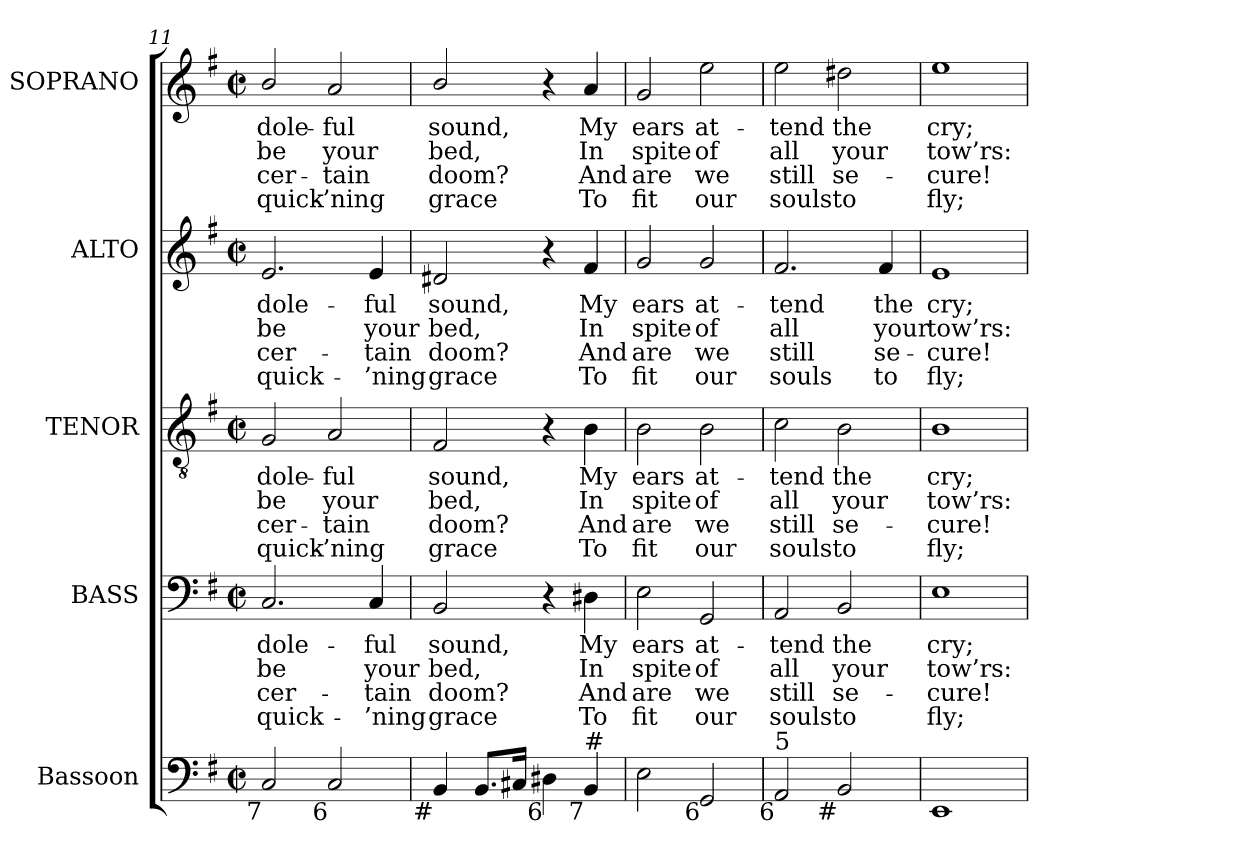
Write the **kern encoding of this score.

**kern	**kern	**text	**text	**text	**text	**kern	**text	**text	**text	**text	**kern	**text	**text	**text	**text	**kern	**text	**text	**text	**text
*part5	*part4	*part4	*part4	*part4	*part4	*part3	*part3	*part3	*part3	*part3	*part2	*part2	*part2	*part2	*part2	*part1	*part1	*part1	*part1	*part1
*staff5	*staff4	*staff4	*staff4	*staff4	*staff4	*staff3	*staff3	*staff3	*staff3	*staff3	*staff2	*staff2	*staff2	*staff2	*staff2	*staff1	*staff1	*staff1	*staff1	*staff1
*I"Bassoon	*I"BASS	*	*	*	*	*I"TENOR	*	*	*	*	*I"ALTO	*	*	*	*	*I"SOPRANO	*	*	*	*
*I'Bsn.	*I'B.	*	*	*	*	*I'T.	*	*	*	*	*I'A.	*	*	*	*	*I'S.	*	*	*	*
*clefF4	*clefF4	*	*	*	*	*clefGv2	*	*	*	*	*clefG2	*	*	*	*	*clefG2	*	*	*	*
*	*	*	*	*	*	*ITrd7c12	*	*	*	*	*	*	*	*	*	*	*	*	*	*
*k[f#]	*k[f#]	*	*	*	*	*k[f#]	*	*	*	*	*k[f#]	*	*	*	*	*k[f#]	*	*	*	*
*e:	*e:	*	*	*	*	*e:	*	*	*	*	*e:	*	*	*	*	*e:	*	*	*	*
*M2/2	*M2/2	*	*	*	*	*M2/2	*	*	*	*	*M2/2	*	*	*	*	*M2/2	*	*	*	*
*met(c|)	*met(c|)	*	*	*	*	*met(c|)	*	*	*	*	*met(c|)	*	*	*	*	*met(c|)	*	*	*	*
=11	=11	=11	=11	=11	=11	=11	=11	=11	=11	=11	=11	=11	=11	=11	=11	=11	=11	=11	=11	=11
!	!	!LO:LY:b:color=#000000	!LO:LY:b:color=#000000	!LO:LY:b:color=#000000	!LO:LY:b:color=#000000	!	!	!	!	!	!	!	!	!	!	!	!	!	!	!
!	!	!	!	!	!	!	!LO:LY:b:color=#000000	!LO:LY:b:color=#000000	!LO:LY:b:color=#000000	!LO:LY:b:color=#000000	!	!	!	!	!	!	!	!	!	!
!	!	!	!	!	!	!	!	!	!	!	!	!LO:LY:b:color=#000000	!LO:LY:b:color=#000000	!LO:LY:b:color=#000000	!LO:LY:b:color=#000000	!	!	!	!	!
!LO:TX:b:rj:t=7	!	!	!	!	!	!	!	!	!	!	!	!	!	!	!	!	!	!	!	!
!	!	!	!	!	!	!	!	!	!	!	!	!	!	!	!	!	!LO:LY:b:color=#000000	!LO:LY:b:color=#000000	!LO:LY:b:color=#000000	!LO:LY:b:color=#000000
2Ci/	2.Ci/	dole-	be	cer-	-quick-	2GGi/	dole-	be	cer-	-quick-	2.ei/	dole-	be	cer-	-quick-	2bi/	dole-	be	cer-	-quick-
!	!	!	!	!	!	!	!LO:LY:b:color=#000000	!LO:LY:b:color=#000000	!LO:LY:b:color=#000000	!LO:LY:b:color=#000000	!	!	!	!	!	!	!	!	!	!
!LO:TX:b:rj:t=6	!	!	!	!	!	!	!	!	!	!	!	!	!	!	!	!	!	!	!	!
!	!	!	!	!	!	!	!	!	!	!	!	!	!	!	!	!	!LO:LY:b:color=#000000	!LO:LY:b:color=#000000	!LO:LY:b:color=#000000	!LO:LY:b:color=#000000
2Ci/	.	.	.	.	.	2AAi/	-ful	your	-tain	’ning	.	.	.	.	.	2ai/	-ful	your	-tain	’ning
!	!	!LO:LY:b:color=#000000	!LO:LY:b:color=#000000	!LO:LY:b:color=#000000	!LO:LY:b:color=#000000	!	!	!	!	!	!	!	!	!	!	!	!	!	!	!
!	!	!	!	!	!	!	!	!	!	!	!	!LO:LY:b:color=#000000	!LO:LY:b:color=#000000	!LO:LY:b:color=#000000	!LO:LY:b:color=#000000	!	!	!	!	!
.	4Ci/	-ful	your	-tain	’ning	.	.	.	.	.	4ei/	-ful	your	-tain	’ning	.	.	.	.	.
=12	=12	=12	=12	=12	=12	=12	=12	=12	=12	=12	=12	=12	=12	=12	=12	=12	=12	=12	=12	=12
!	!	!LO:LY:b:color=#000000	!LO:LY:b:color=#000000	!LO:LY:b:color=#000000	!LO:LY:b:color=#000000	!	!	!	!	!	!	!	!	!	!	!	!	!	!	!
!	!	!	!	!	!	!	!LO:LY:b:color=#000000	!LO:LY:b:color=#000000	!LO:LY:b:color=#000000	!LO:LY:b:color=#000000	!	!	!	!	!	!	!	!	!	!
!	!	!	!	!	!	!	!	!	!	!	!	!LO:LY:b:color=#000000	!LO:LY:b:color=#000000	!LO:LY:b:color=#000000	!LO:LY:b:color=#000000	!	!	!	!	!
!LO:TX:b:rj:t=#	!	!	!	!	!	!	!	!	!	!	!	!	!	!	!	!	!	!	!	!
!	!	!	!	!	!	!	!	!	!	!	!	!	!	!	!	!	!LO:LY:b:color=#000000	!LO:LY:b:color=#000000	!LO:LY:b:color=#000000	!LO:LY:b:color=#000000
4BBi/	2BBi/	sound,	bed,	doom?	grace	2FF#i/	sound,	bed,	doom?	grace	2d#Xi/	sound,	bed,	doom?	grace	2bi/	sound,	bed,	doom?	grace
8.BBi/L	.	.	.	.	.	.	.	.	.	.	.	.	.	.	.	.	.	.	.	.
16C#Xi/Jk	.	.	.	.	.	.	.	.	.	.	.	.	.	.	.	.	.	.	.	.
!LO:TX:b:rj:t=6	!	!	!	!	!	!	!	!	!	!	!	!	!	!	!	!	!	!	!	!
4D#Xi\	4r	.	.	.	.	4r	.	.	.	.	4r	.	.	.	.	4r	.	.	.	.
!	!	!LO:LY:b:color=#000000	!LO:LY:b:color=#000000	!LO:LY:b:color=#000000	!LO:LY:b:color=#000000	!	!	!	!	!	!	!	!	!	!	!	!	!	!	!
!	!	!	!	!	!	!	!LO:LY:b:color=#000000	!LO:LY:b:color=#000000	!LO:LY:b:color=#000000	!LO:LY:b:color=#000000	!	!	!	!	!	!	!	!	!	!
!	!	!	!	!	!	!	!	!	!	!	!	!LO:LY:b:color=#000000	!LO:LY:b:color=#000000	!LO:LY:b:color=#000000	!LO:LY:b:color=#000000	!	!	!	!	!
!LO:TX:b:rj:t=7	!	!	!	!	!	!	!	!	!	!	!	!	!	!	!	!	!	!	!	!
!LO:TX:t=#	!	!	!	!	!	!	!	!	!	!	!	!	!	!	!	!	!	!	!	!
!	!	!	!	!	!	!	!	!	!	!	!	!	!	!	!	!	!LO:LY:b:color=#000000	!LO:LY:b:color=#000000	!LO:LY:b:color=#000000	!LO:LY:b:color=#000000
4BBi/	4D#Xi\	My	In	And	To	4BBi\	My	In	And	To	4f#i/	My	In	And	To	4ai/	My	In	And	To
=13	=13	=13	=13	=13	=13	=13	=13	=13	=13	=13	=13	=13	=13	=13	=13	=13	=13	=13	=13	=13
!	!	!LO:LY:b:color=#000000	!LO:LY:b:color=#000000	!LO:LY:b:color=#000000	!LO:LY:b:color=#000000	!	!	!	!	!	!	!	!	!	!	!	!	!	!	!
!	!	!	!	!	!	!	!LO:LY:b:color=#000000	!LO:LY:b:color=#000000	!LO:LY:b:color=#000000	!LO:LY:b:color=#000000	!	!	!	!	!	!	!	!	!	!
!	!	!	!	!	!	!	!	!	!	!	!	!LO:LY:b:color=#000000	!LO:LY:b:color=#000000	!LO:LY:b:color=#000000	!LO:LY:b:color=#000000	!	!	!	!	!
!	!	!	!	!	!	!	!	!	!	!	!	!	!	!	!	!	!LO:LY:b:color=#000000	!LO:LY:b:color=#000000	!LO:LY:b:color=#000000	!LO:LY:b:color=#000000
2Ei\	2Ei\	ears	spite	are	fit	2BBi\	ears	spite	are	fit	2gi/	ears	spite	are	fit	2gi/	ears	spite	are	fit
!	!	!LO:LY:b:color=#000000	!LO:LY:b:color=#000000	!LO:LY:b:color=#000000	!LO:LY:b:color=#000000	!	!	!	!	!	!	!	!	!	!	!	!	!	!	!
!	!	!	!	!	!	!	!LO:LY:b:color=#000000	!LO:LY:b:color=#000000	!LO:LY:b:color=#000000	!LO:LY:b:color=#000000	!	!	!	!	!	!	!	!	!	!
!	!	!	!	!	!	!	!	!	!	!	!	!LO:LY:b:color=#000000	!LO:LY:b:color=#000000	!LO:LY:b:color=#000000	!LO:LY:b:color=#000000	!	!	!	!	!
!LO:TX:b:rj:t=6	!	!	!	!	!	!	!	!	!	!	!	!	!	!	!	!	!	!	!	!
!	!	!	!	!	!	!	!	!	!	!	!	!	!	!	!	!	!LO:LY:b:color=#000000	!LO:LY:b:color=#000000	!LO:LY:b:color=#000000	!LO:LY:b:color=#000000
2GGi/	2GGi/	at-	of	we	our	2BBi\	at-	of	we	our	2gi/	at-	of	we	our	2eei\	at-	of	we	our
=14	=14	=14	=14	=14	=14	=14	=14	=14	=14	=14	=14	=14	=14	=14	=14	=14	=14	=14	=14	=14
!	!	!LO:LY:b:color=#000000	!LO:LY:b:color=#000000	!LO:LY:b:color=#000000	!LO:LY:b:color=#000000	!	!	!	!	!	!	!	!	!	!	!	!	!	!	!
!	!	!	!	!	!	!	!LO:LY:b:color=#000000	!LO:LY:b:color=#000000	!LO:LY:b:color=#000000	!LO:LY:b:color=#000000	!	!	!	!	!	!	!	!	!	!
!	!	!	!	!	!	!	!	!	!	!	!	!LO:LY:b:color=#000000	!LO:LY:b:color=#000000	!LO:LY:b:color=#000000	!LO:LY:b:color=#000000	!	!	!	!	!
!LO:TX:b:rj:t=6	!	!	!	!	!	!	!	!	!	!	!	!	!	!	!	!	!	!	!	!
!LO:TX:t=5	!	!	!	!	!	!	!	!	!	!	!	!	!	!	!	!	!	!	!	!
!	!	!	!	!	!	!	!	!	!	!	!	!	!	!	!	!	!LO:LY:b:color=#000000	!LO:LY:b:color=#000000	!LO:LY:b:color=#000000	!LO:LY:b:color=#000000
2AAi/	2AAi/	-tend	all	still	souls	2Ci\	-tend	all	still	souls	2.f#i/	-tend	all	still	souls	2eei\	-tend	all	still	souls
!	!	!LO:LY:b:color=#000000	!LO:LY:b:color=#000000	!LO:LY:b:color=#000000	!LO:LY:b:color=#000000	!	!	!	!	!	!	!	!	!	!	!	!	!	!	!
!	!	!	!	!	!	!	!LO:LY:b:color=#000000	!LO:LY:b:color=#000000	!LO:LY:b:color=#000000	!LO:LY:b:color=#000000	!	!	!	!	!	!	!	!	!	!
!LO:TX:b:rj:t=#	!	!	!	!	!	!	!	!	!	!	!	!	!	!	!	!	!	!	!	!
!	!	!	!	!	!	!	!	!	!	!	!	!	!	!	!	!	!LO:LY:b:color=#000000	!LO:LY:b:color=#000000	!LO:LY:b:color=#000000	!LO:LY:b:color=#000000
2BBi/	2BBi/	the	your	se-	-to	2BBi\	the	your	se-	-to	.	.	.	.	.	2dd#Xi\	the	your	se-	-to
!	!	!	!	!	!	!	!	!	!	!	!	!LO:LY:b:color=#000000	!LO:LY:b:color=#000000	!LO:LY:b:color=#000000	!LO:LY:b:color=#000000	!	!	!	!	!
.	.	.	.	.	.	.	.	.	.	.	4f#i/	the	your	se-	-to	.	.	.	.	.
=15	=15	=15	=15	=15	=15	=15	=15	=15	=15	=15	=15	=15	=15	=15	=15	=15	=15	=15	=15	=15
!	!	!LO:LY:b:color=#000000	!LO:LY:b:color=#000000	!LO:LY:b:color=#000000	!LO:LY:b:color=#000000	!	!	!	!	!	!	!	!	!	!	!	!	!	!	!
!	!	!	!	!	!	!	!LO:LY:b:color=#000000	!LO:LY:b:color=#000000	!LO:LY:b:color=#000000	!LO:LY:b:color=#000000	!	!	!	!	!	!	!	!	!	!
!	!	!	!	!	!	!	!	!	!	!	!	!LO:LY:b:color=#000000	!LO:LY:b:color=#000000	!LO:LY:b:color=#000000	!LO:LY:b:color=#000000	!	!	!	!	!
!	!	!	!	!	!	!	!	!	!	!	!	!	!	!	!	!	!LO:LY:b:color=#000000	!LO:LY:b:color=#000000	!LO:LY:b:color=#000000	!LO:LY:b:color=#000000
1EEi	1Ei	cry;	tow’rs:	cure!	fly;	1BBi	cry;	tow’rs:	cure!	fly;	1ei	cry;	tow’rs:	cure!	fly;	1eei	cry;	tow’rs:	cure!	fly;
=	=	=	=	=	=	=	=	=	=	=	=	=	=	=	=	=	=	=	=	=
*-	*-	*-	*-	*-	*-	*-	*-	*-	*-	*-	*-	*-	*-	*-	*-	*-	*-	*-	*-	*-
